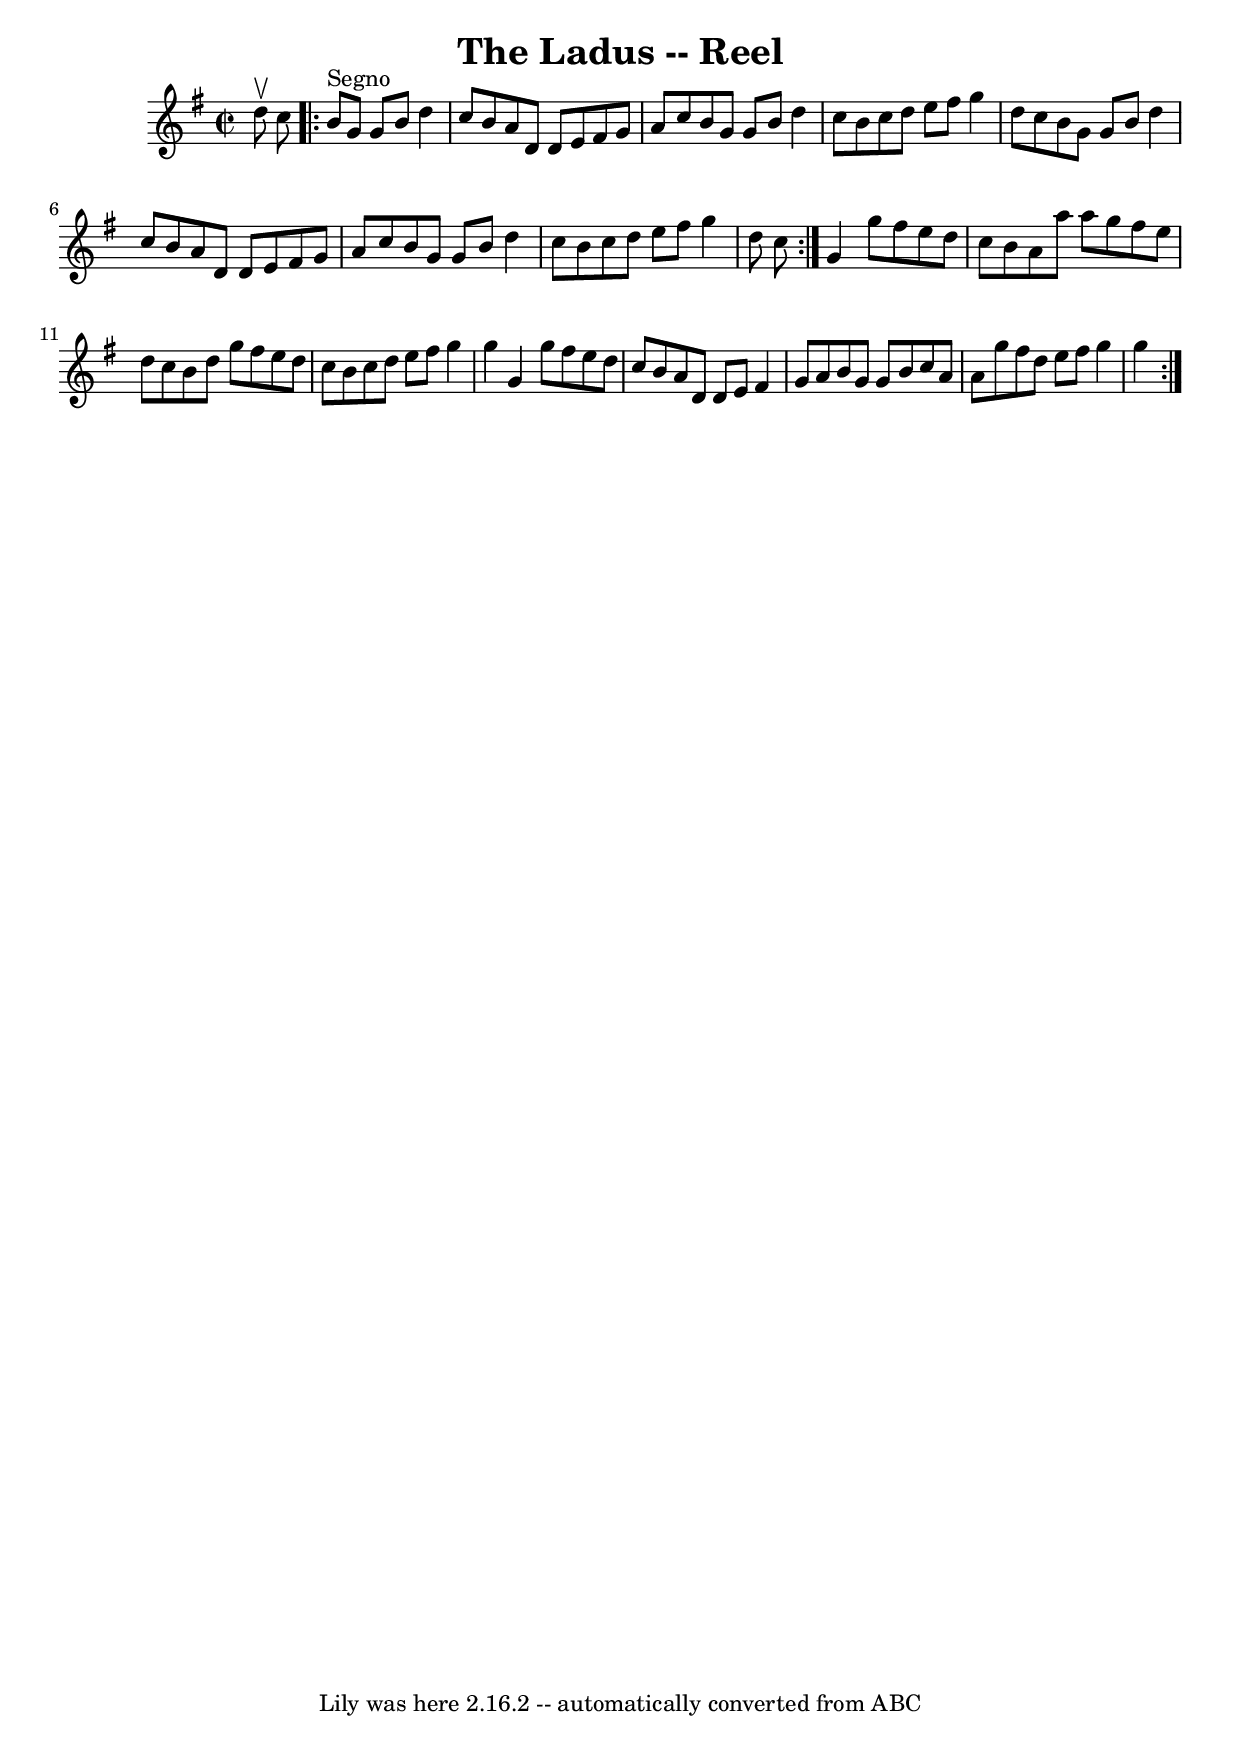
\version "2.7.40"
\include "Mammoth.ily"
\header {
	%% book = "Ryan's Mammoth Collection"
	crossRefNumber = "1"
	footnotes = ""
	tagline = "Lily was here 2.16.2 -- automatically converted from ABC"
	title = "The Ladus -- Reel"
}
voicedefault =  {
\set Score.defaultBarType = "empty"

\repeat volta 2 {
\override Staff.TimeSignature #'style = #'C
 \time 2/2 \key g \major d''8^\upbow c''8    \repeat volta 2 { b'8 
^"Segno" g'8 g'8 b'8 d''4 c''8 b'8  |
 a'8 d'8    
d'8 e'8 fis'8 g'8 a'8 c''8  |
 b'8 g'8 g'8 b'8  
 d''4 c''8 b'8  |
 c''8 d''8 e''8 fis''8 g''4    
d''8 c''8  |
 b'8 g'8 g'8 b'8 d''4 c''8 b'8  
|
 a'8 d'8 d'8 e'8 fis'8 g'8 a'8 c''8  |
   
b'8 g'8 g'8 b'8 d''4 c''8 b'8  |
 c''8 d''8    
e''8 fis''8 g''4 d''8 c''8  }     |
 g'4 g''8 fis''8 e''8 d''8 c''8 b'8  |
 a'8 a''8   
 a''8 g''8 fis''8 e''8 d''8 c''8  |
 b'8 d''8 g''8 
 fis''8 e''8 d''8 c''8 b'8  |
 c''8 d''8 e''8    
fis''8 g''4 g''4  |
 g'4 g''8 fis''8 e''8 d''8    
c''8 b'8  |
 a'8 d'8 d'8 e'8 fis'4 g'8 a'8  
|
 b'8 g'8 g'8 b'8 c''8 a'8 a'8 g''8  |
   
fis''8 d''8 e''8 fis''8 g''4 g''4    }   
}

\score{
    <<

	\context Staff="default"
	{
	    \voicedefault 
	}

    >>
	\layout {
	}
	\midi {}
}
